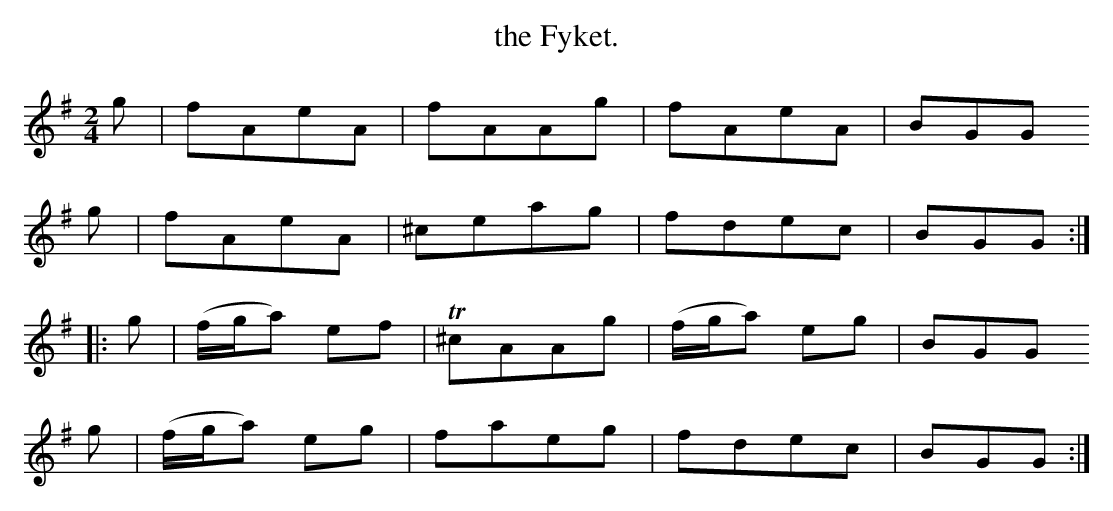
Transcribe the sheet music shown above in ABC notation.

X:1
T:the Fyket.
M:2/4
L:1/8
K:G
g| fAeA     |  fAAg| fAeA     |BGG
g| fAeA     | ^ceag| fdec     |BGG::
g|(f/g/a) ef|T^cAAg|(f/g/a) eg|BGG
g|(f/g/a) eg|  faeg| fdec     |BGG:|
